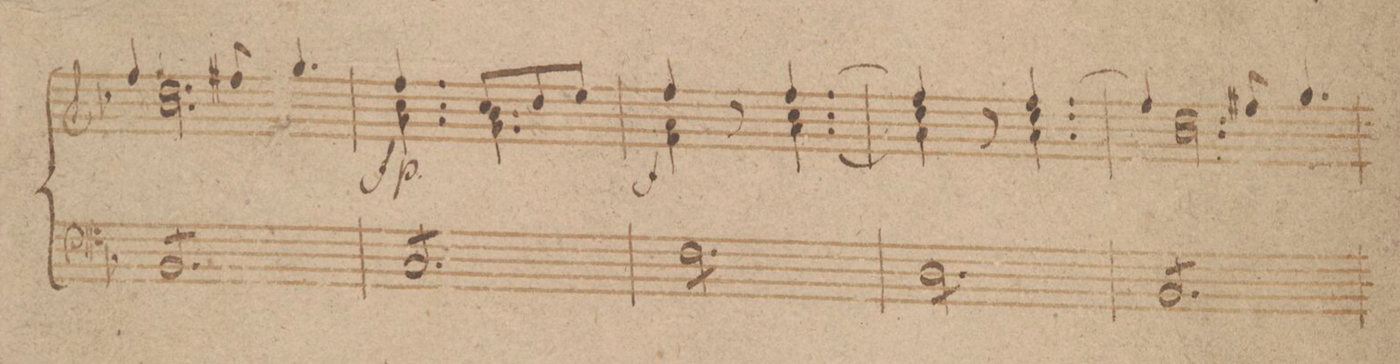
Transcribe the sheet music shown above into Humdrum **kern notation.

**kern
*I"Organo.
*clefF4
*k[b-]
*M6/8
8BB-/L
8BB-/
8BB-/
8BB-/
8BB-/
8BB-/J
=18
8C/L
8C/
8C/
8C/
8C/
8C/J
=19
8F\L
8F\
8F\
8F\
8F\
8F\J
=20
8D\L
8D\
8D\
8D\
8D\
8D\J
=21
8BB-/L
8BB-/
8BB-/
8BB-/
8BB-/
8BB-/J
=22
*-
